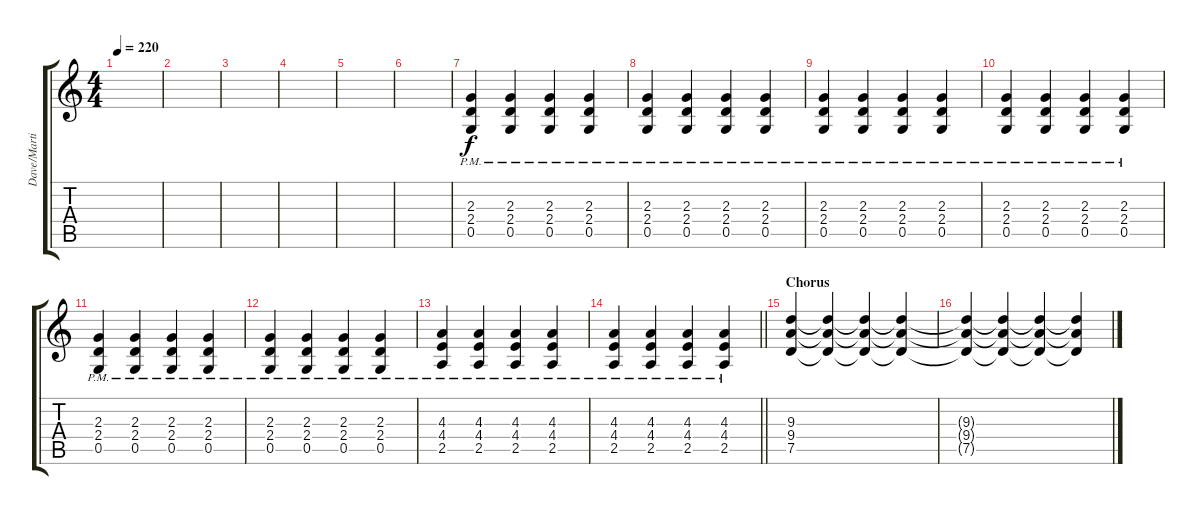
\track ("Dave/Martin (Guitar 1 Dist)" "Dave/Marti") {instrument distortionguitar}
\staff {score tabs}
\tuning (D4 A3 F3 C3 G2 D2) {hide}
\ts (4 4)
\tempo 220
\clef g2
\ks c
|
|
|
|
|
|
(2.3{pm} 2.4{pm} 0.5{pm}).4 (2.3{pm} 2.4{pm} 0.5{pm}).4 (2.3{pm} 2.4{pm} 0.5{pm}).4 (2.3{pm} 2.4{pm} 0.5{pm}).4 |
(2.3{pm} 2.4{pm} 0.5{pm}).4 (2.3{pm} 2.4{pm} 0.5{pm}).4 (2.3{pm} 2.4{pm} 0.5{pm}).4 (2.3{pm} 2.4{pm} 0.5{pm}).4 |
(2.3{pm} 2.4{pm} 0.5{pm}).4 (2.3{pm} 2.4{pm} 0.5{pm}).4 (2.3{pm} 2.4{pm} 0.5{pm}).4 (2.3{pm} 2.4{pm} 0.5{pm}).4 |
(2.3{pm} 2.4{pm} 0.5{pm}).4 (2.3{pm} 2.4{pm} 0.5{pm}).4 (2.3{pm} 2.4{pm} 0.5{pm}).4 (2.3{pm} 2.4{pm} 0.5{pm}).4 |
(2.3{pm} 2.4{pm} 0.5{pm}).4 (2.3{pm} 2.4{pm} 0.5{pm}).4 (2.3{pm} 2.4{pm} 0.5{pm}).4 (2.3{pm} 2.4{pm} 0.5{pm}).4 |
(2.3{pm} 2.4{pm} 0.5{pm}).4 (2.3{pm} 2.4{pm} 0.5{pm}).4 (2.3{pm} 2.4{pm} 0.5{pm}).4 (2.3{pm} 2.4{pm} 0.5{pm}).4 |
(4.3{pm} 4.4{pm} 2.5{pm}).4 (4.3{pm} 4.4{pm} 2.5{pm}).4 (4.3{pm} 4.4{pm} 2.5{pm}).4 (4.3{pm} 4.4{pm} 2.5{pm}).4 |
\barLineRight lightlight
(4.3{pm} 4.4{pm} 2.5{pm}).4 (4.3{pm} 4.4{pm} 2.5{pm}).4 (4.3{pm} 4.4{pm} 2.5{pm}).4 (4.3{pm} 4.4{pm} 2.5{pm}).4 |
\section ("" "Chorus")
(9.3 9.4 7.5).4 (9.3{t} 9.4{t} 7.5{t}).4 (9.3{t} 9.4{t} 7.5{t}).4 (9.3{t} 9.4{t} 7.5{t}).4 |
(9.3{t} 9.4{t} 7.5{t}).4 (9.3{t} 9.4{t} 7.5{t}).4 (9.3{t} 9.4{t} 7.5{t}).4 (9.3{t} 9.4{t} 7.5{t}).4
